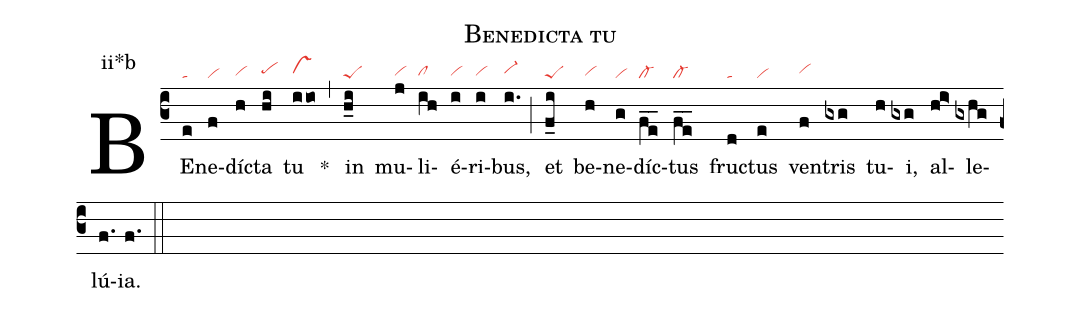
name: Benedicta tu;
annotation: ii*b;
mode: 2;
nabc-lines: 1;
%%
(c3)
BE(e|ta)ne(f|vi)díc(h|vihg)ta(hi|pehh) tu(iio|vshh) *(,)
in(h_i|peS) mu(j|vihg)li(ih|clhg)é(i|vihg)ri(i|vihg)bus,(i.|vi-hh) (;)
et(f_i|peS) be(h|vihg)ne(g|vi)díc(fe__|cl-)tus(fe__|cl-) fruc(d|ta)tus(e|vi) ven(f|vihh)tris(gxg) tu(h)i,(gxg) al(hi>)le(gxhg)lú(f.)ia.(f.)  (::)
